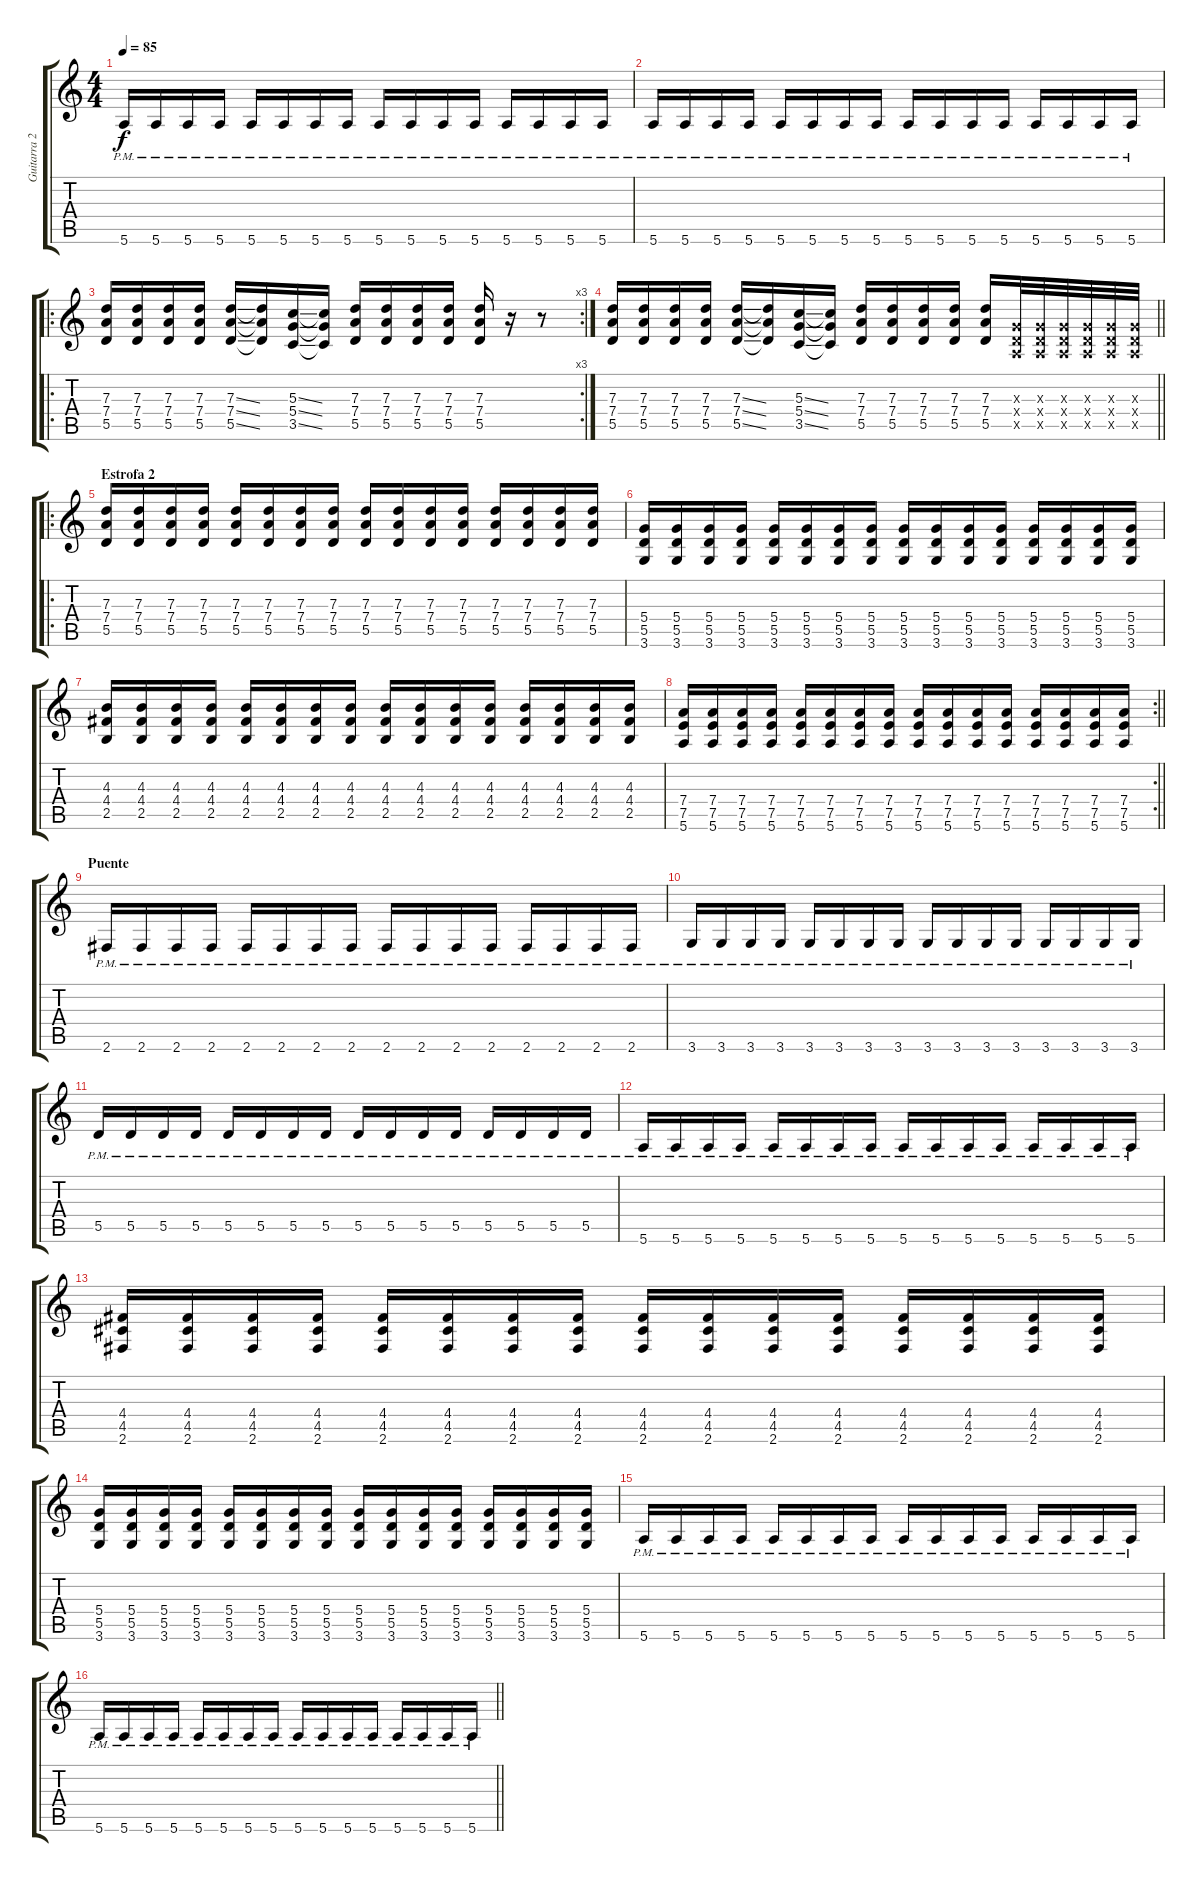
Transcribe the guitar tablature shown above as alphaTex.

\track ("Guitarra 2" "Guitarra 2") {instrument distortionguitar}
\staff {score tabs}
\tuning (E4 B3 G3 D3 A2 E2) {hide}
\ts (4 4)
\tempo 85
\clef g2
\ks c
5.6{pm}.16{dy f} 5.6{pm}.16 5.6{pm}.16 5.6{pm}.16 5.6{pm}.16 5.6{pm}.16 5.6{pm}.16 5.6{pm}.16 5.6{pm}.16 5.6{pm}.16 5.6{pm}.16 5.6{pm}.16 5.6{pm}.16 5.6{pm}.16 5.6{pm}.16 5.6{pm}.16 |
5.6{pm}.16 5.6{pm}.16 5.6{pm}.16 5.6{pm}.16 5.6{pm}.16 5.6{pm}.16 5.6{pm}.16 5.6{pm}.16 5.6{pm}.16 5.6{pm}.16 5.6{pm}.16 5.6{pm}.16 5.6{pm}.16 5.6{pm}.16 5.6{pm}.16 5.6{pm}.16 |
\ro
\rc 3
(7.3 7.4 5.5).16 (7.3 7.4 5.5).16 (7.3 7.4 5.5).16 (7.3 7.4 5.5).16 (7.3{ss} 7.4{ss} 5.5{ss}).16 (7.3{t} 7.4{t} 5.5{t}).16 (5.3{ss} 5.4{ss} 3.5{ss}).16 (5.3{t} 5.4{t} 3.5{t}).16 (7.3 7.4 5.5).16 (7.3 7.4 5.5).16 (7.3 7.4 5.5).16 (7.3 7.4 5.5).16 (7.3 7.4 5.5).16 r.16 r.8 |
\barLineRight lightlight
(7.3 7.4 5.5).16 (7.3 7.4 5.5).16 (7.3 7.4 5.5).16 (7.3 7.4 5.5).16 (7.3{ss} 7.4{ss} 5.5{ss}).16 (7.3{t} 7.4{t} 5.5{t}).16 (5.3{ss} 5.4{ss} 3.5{ss}).16 (5.3{t} 5.4{t} 3.5{t}).16 (7.3 7.4 5.5).16 (7.3 7.4 5.5).16 (7.3 7.4 5.5).16 (7.3 7.4 5.5).16 (7.3 7.4 5.5).16 (0.3{x} 0.4{x} 0.5{x}).32 (0.3{x} 0.4{x} 0.5{x}).32 (0.3{x} 0.4{x} 0.5{x}).32 (0.3{x} 0.4{x} 0.5{x}).32 (0.3{x} 0.4{x} 0.5{x}).32 (0.3{x} 0.4{x} 0.5{x}).32 |
\ro
\section ("" "Estrofa 2")
(7.3 7.4 5.5).16 (7.3 7.4 5.5).16 (7.3 7.4 5.5).16 (7.3 7.4 5.5).16 (7.3 7.4 5.5).16 (7.3 7.4 5.5).16 (7.3 7.4 5.5).16 (7.3 7.4 5.5).16 (7.3 7.4 5.5).16 (7.3 7.4 5.5).16 (7.3 7.4 5.5).16 (7.3 7.4 5.5).16 (7.3 7.4 5.5).16 (7.3 7.4 5.5).16 (7.3 7.4 5.5).16 (7.3 7.4 5.5).16 |
(5.4 5.5 3.6).16 (5.4 5.5 3.6).16 (5.4 5.5 3.6).16 (5.4 5.5 3.6).16 (5.4 5.5 3.6).16 (5.4 5.5 3.6).16 (5.4 5.5 3.6).16 (5.4 5.5 3.6).16 (5.4 5.5 3.6).16 (5.4 5.5 3.6).16 (5.4 5.5 3.6).16 (5.4 5.5 3.6).16 (5.4 5.5 3.6).16 (5.4 5.5 3.6).16 (5.4 5.5 3.6).16 (5.4 5.5 3.6).16 |
(4.3 4.4 2.5).16 (4.3 4.4 2.5).16 (4.3 4.4 2.5).16 (4.3 4.4 2.5).16 (4.3 4.4 2.5).16 (4.3 4.4 2.5).16 (4.3 4.4 2.5).16 (4.3 4.4 2.5).16 (4.3 4.4 2.5).16 (4.3 4.4 2.5).16 (4.3 4.4 2.5).16 (4.3 4.4 2.5).16 (4.3 4.4 2.5).16 (4.3 4.4 2.5).16 (4.3 4.4 2.5).16 (4.3 4.4 2.5).16 |
\rc 2
\barLineRight lightlight
(7.4 7.5 5.6).16 (7.4 7.5 5.6).16 (7.4 7.5 5.6).16 (7.4 7.5 5.6).16 (7.4 7.5 5.6).16 (7.4 7.5 5.6).16 (7.4 7.5 5.6).16 (7.4 7.5 5.6).16 (7.4 7.5 5.6).16 (7.4 7.5 5.6).16 (7.4 7.5 5.6).16 (7.4 7.5 5.6).16 (7.4 7.5 5.6).16 (7.4 7.5 5.6).16 (7.4 7.5 5.6).16 (7.4 7.5 5.6).16 |
\section ("" "Puente")
2.6{pm}.16 2.6{pm}.16 2.6{pm}.16 2.6{pm}.16 2.6{pm}.16 2.6{pm}.16 2.6{pm}.16 2.6{pm}.16 2.6{pm}.16 2.6{pm}.16 2.6{pm}.16 2.6{pm}.16 2.6{pm}.16 2.6{pm}.16 2.6{pm}.16 2.6{pm}.16 |
3.6{pm}.16 3.6{pm}.16 3.6{pm}.16 3.6{pm}.16 3.6{pm}.16 3.6{pm}.16 3.6{pm}.16 3.6{pm}.16 3.6{pm}.16 3.6{pm}.16 3.6{pm}.16 3.6{pm}.16 3.6{pm}.16 3.6{pm}.16 3.6{pm}.16 3.6{pm}.16 |
5.5{pm}.16 5.5{pm}.16 5.5{pm}.16 5.5{pm}.16 5.5{pm}.16 5.5{pm}.16 5.5{pm}.16 5.5{pm}.16 5.5{pm}.16 5.5{pm}.16 5.5{pm}.16 5.5{pm}.16 5.5{pm}.16 5.5{pm}.16 5.5{pm}.16 5.5{pm}.16 |
5.6{pm}.16 5.6{pm}.16 5.6{pm}.16 5.6{pm}.16 5.6{pm}.16 5.6{pm}.16 5.6{pm}.16 5.6{pm}.16 5.6{pm}.16 5.6{pm}.16 5.6{pm}.16 5.6{pm}.16 5.6{pm}.16 5.6{pm}.16 5.6{pm}.16 5.6{pm}.16 |
(4.4 4.5 2.6).16 (4.4 4.5 2.6).16 (4.4 4.5 2.6).16 (4.4 4.5 2.6).16 (4.4 4.5 2.6).16 (4.4 4.5 2.6).16 (4.4 4.5 2.6).16 (4.4 4.5 2.6).16 (4.4 4.5 2.6).16 (4.4 4.5 2.6).16 (4.4 4.5 2.6).16 (4.4 4.5 2.6).16 (4.4 4.5 2.6).16 (4.4 4.5 2.6).16 (4.4 4.5 2.6).16 (4.4 4.5 2.6).16 |
(5.4 5.5 3.6).16 (5.4 5.5 3.6).16 (5.4 5.5 3.6).16 (5.4 5.5 3.6).16 (5.4 5.5 3.6).16 (5.4 5.5 3.6).16 (5.4 5.5 3.6).16 (5.4 5.5 3.6).16 (5.4 5.5 3.6).16 (5.4 5.5 3.6).16 (5.4 5.5 3.6).16 (5.4 5.5 3.6).16 (5.4 5.5 3.6).16 (5.4 5.5 3.6).16 (5.4 5.5 3.6).16 (5.4 5.5 3.6).16 |
5.6{pm}.16 5.6{pm}.16 5.6{pm}.16 5.6{pm}.16 5.6{pm}.16 5.6{pm}.16 5.6{pm}.16 5.6{pm}.16 5.6{pm}.16 5.6{pm}.16 5.6{pm}.16 5.6{pm}.16 5.6{pm}.16 5.6{pm}.16 5.6{pm}.16 5.6{pm}.16 |
\barLineRight lightlight
5.6{pm}.16 5.6{pm}.16 5.6{pm}.16 5.6{pm}.16 5.6{pm}.16 5.6{pm}.16 5.6{pm}.16 5.6{pm}.16 5.6{pm}.16 5.6{pm}.16 5.6{pm}.16 5.6{pm}.16 5.6{pm}.16 5.6{pm}.16 5.6{pm}.16 5.6{pm}.16
